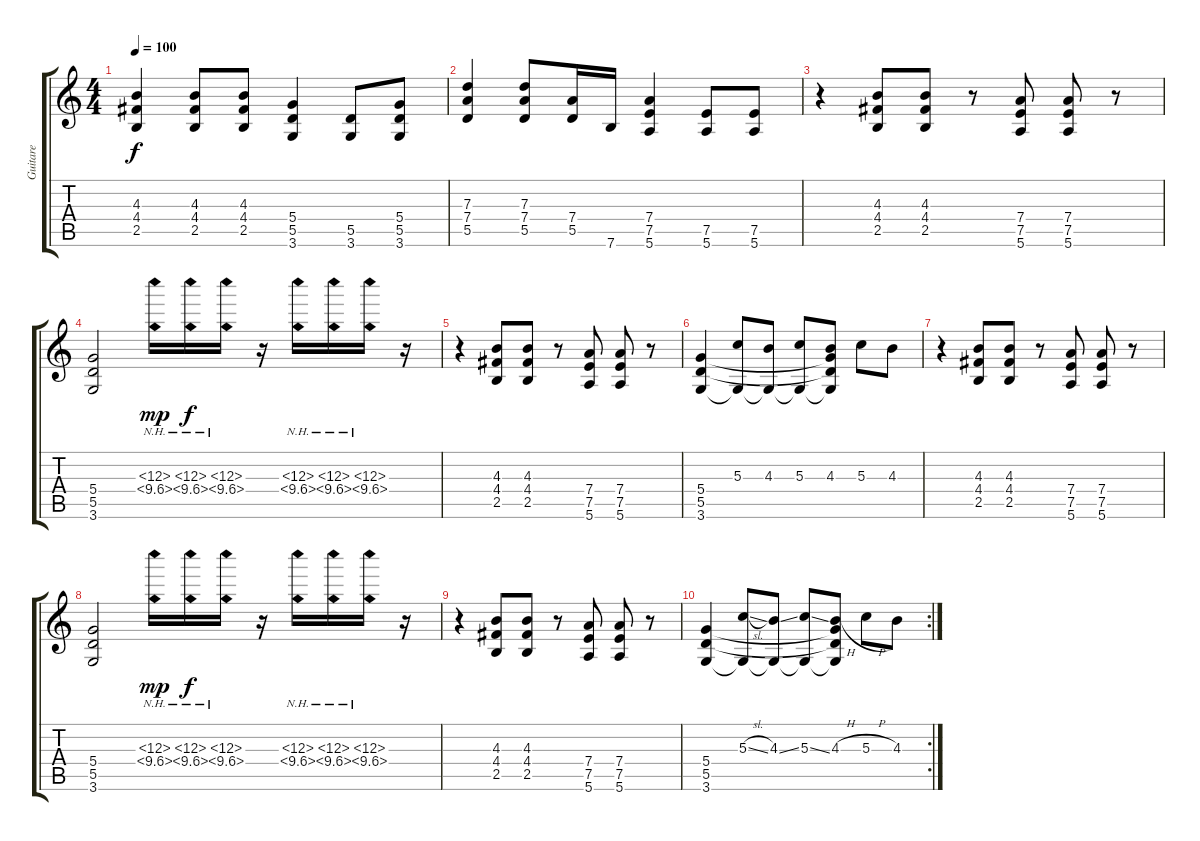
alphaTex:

\track ("Guitare" "Guitare") {instrument electricguitarclean}
\staff {score tabs}
\tuning (E4 B3 G3 D3 A2 E2) {hide}
\ts (4 4)
\tempo 100
\clef g2
\ks c
(4.3 4.4 2.5).4{dy f} (4.3 4.4 2.5).8 (4.3 4.4 2.5).8 (5.4 5.5 3.6).4 (5.5 3.6).8 (5.4 5.5 3.6).8 |
(7.3 7.4 5.5).4 (7.3 7.4 5.5).8 (7.4 5.5).16 7.6.16 (7.4 7.5 5.6).4 (7.5 5.6).8 (7.5 5.6).8 |
r.4 (4.3 4.4 2.5).8 (4.3 4.4 2.5).8 r.8 (7.4 7.5 5.6).8 (7.4 7.5 5.6).8 r.8 |
(5.4 5.5 3.6).2 (12.3{nh} 10.4{nh}).16{dy mp} (12.3{nh} 10.4{nh}).16{dy f} (12.3{nh} 10.4{nh}).16 r.16 (12.3{nh} 10.4{nh}).16 (12.3{nh} 10.4{nh}).16 (12.3{nh} 10.4{nh}).16 r.16 |
r.4 (4.3 4.4 2.5).8 (4.3 4.4 2.5).8 r.8 (7.4 7.5 5.6).8 (7.4 7.5 5.6).8 r.8 |
(5.4 5.5 3.6).4 (5.3 3.6{t}).8 (4.3 3.6{t}).8 (5.3 3.6{t}).8 (4.3 5.4{t} 5.5{t} 3.6{t}).8 5.3.8 4.3.8 |
r.4 (4.3 4.4 2.5).8 (4.3 4.4 2.5).8 r.8 (7.4 7.5 5.6).8 (7.4 7.5 5.6).8 r.8 |
(5.4 5.5 3.6).2 (12.3{nh} 10.4{nh}).16{dy mp} (12.3{nh} 10.4{nh}).16{dy f} (12.3{nh} 10.4{nh}).16 r.16 (12.3{nh} 10.4{nh}).16 (12.3{nh} 10.4{nh}).16 (12.3{nh} 10.4{nh}).16 r.16 |
r.4 (4.3 4.4 2.5).8 (4.3 4.4 2.5).8 r.8 (7.4 7.5 5.6).8 (7.4 7.5 5.6).8 r.8 |
\rc 2
(5.4 5.5 3.6).4 (5.3{sl} 3.6{t}).8 (4.3{ss} 3.6{t}).8 (5.3{ss} 3.6{t}).8 (4.3{h} 5.4{t} 5.5{t} 3.6{t}).8 5.3{h}.8 4.3.8
